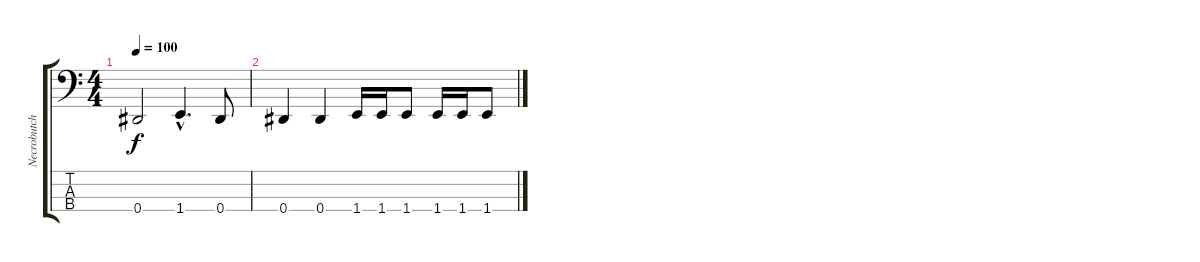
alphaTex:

\track ("Necrobutcher" "Necrobutch") {instrument distortionguitar}
\staff {score tabs}
\tuning (Gb2 Db2 Ab1 Eb1) {hide}
\ts (4 4)
\tempo 100
\clef f4
\ks c
0.4.2{dy f} 1.4{hac}.4{d} 0.4.8 |
0.4.4 0.4.4 1.4.16 1.4.16 1.4.8 1.4.16 1.4.16 1.4.8
